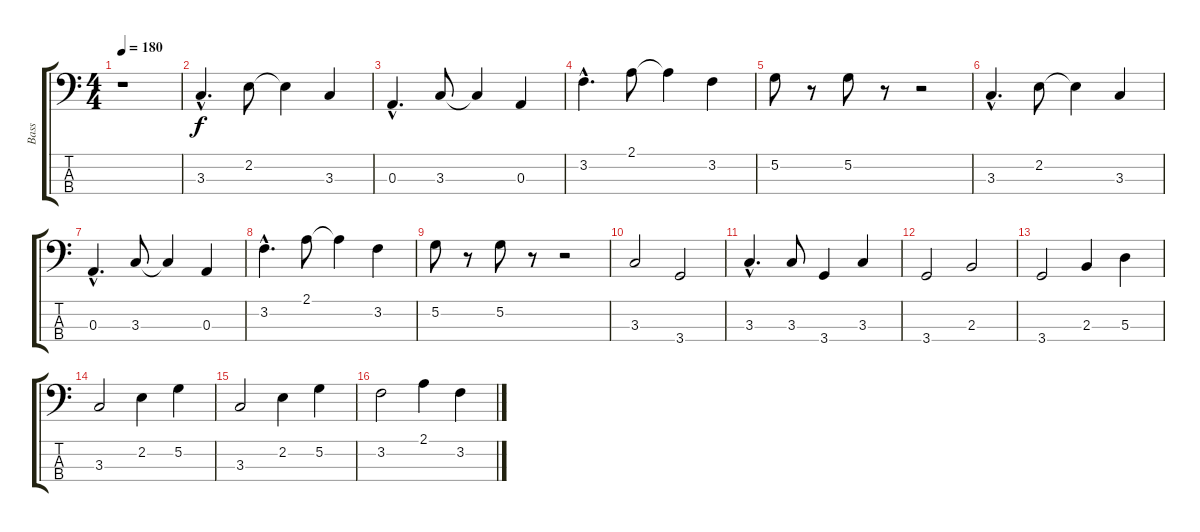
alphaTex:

\track ("Bass" "Bass") {instrument electricbassfinger}
\staff {score tabs}
\tuning (G2 D2 A1 E1) {hide}
\ts (4 4)
\tempo 180
\clef f4
\ks c
r.1{dy f instrument electricbassfinger} |
3.3{hac}.4{d} 2.2.8 2.2{t}.4 3.3.4 |
0.3{hac}.4{d} 3.3.8 3.3{t}.4 0.3.4 |
3.2{hac}.4{d} 2.1.8 2.1{t}.4 3.2.4 |
5.2.8 r.8 5.2.8 r.8 r.2 |
3.3{hac}.4{d} 2.2.8 2.2{t}.4 3.3.4 |
0.3{hac}.4{d} 3.3.8 3.3{t}.4 0.3.4 |
3.2{hac}.4{d} 2.1.8 2.1{t}.4 3.2.4 |
5.2.8 r.8 5.2.8 r.8 r.2 |
3.3.2 3.4.2 |
3.3{hac}.4{d} 3.3.8 3.4.4 3.3.4 |
3.4.2 2.3.2 |
3.4.2 2.3.4 5.3.4 |
3.3.2 2.2.4 5.2.4 |
3.3.2 2.2.4 5.2.4 |
3.2.2 2.1.4 3.2.4
